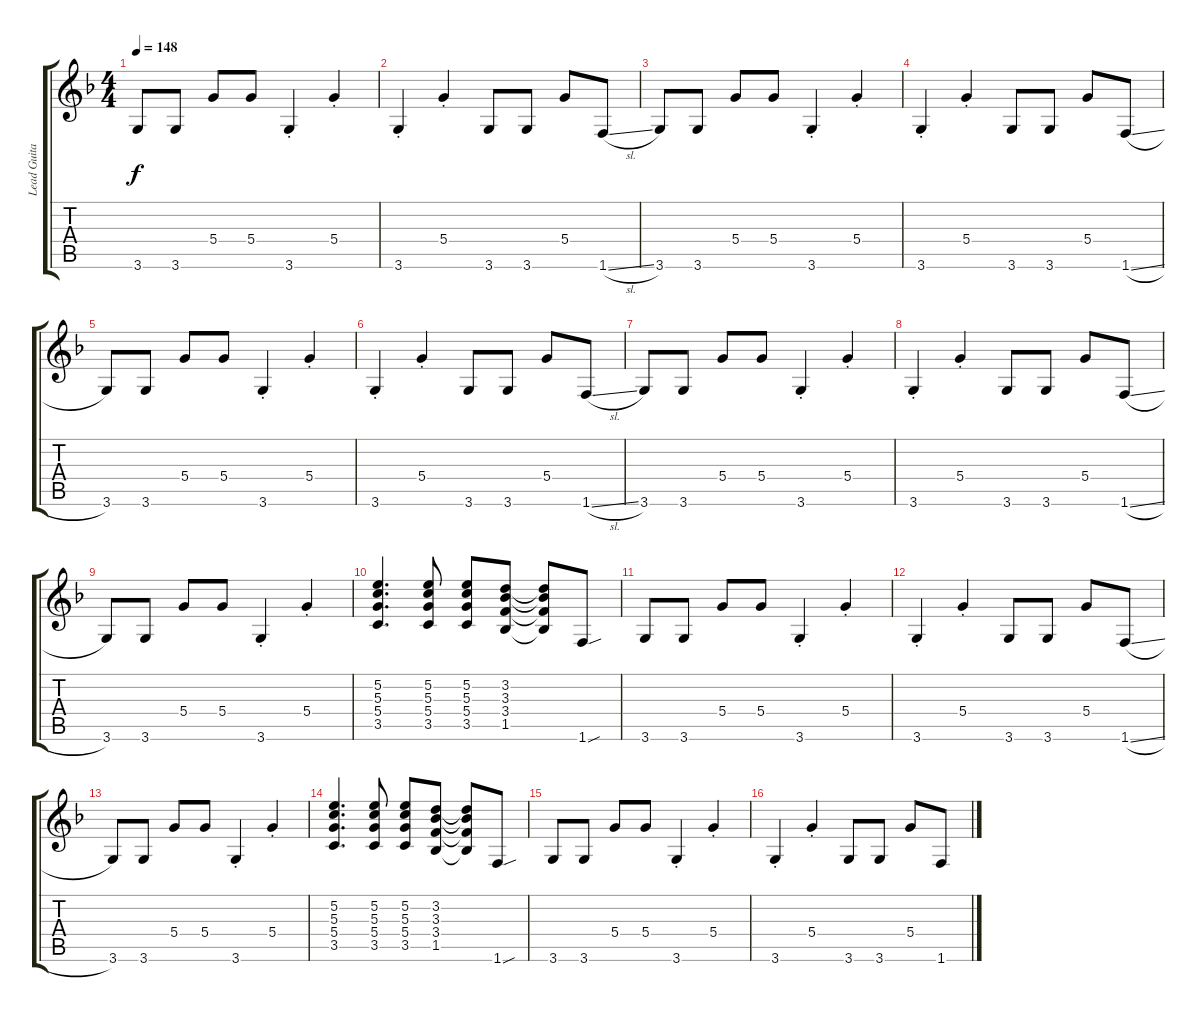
\track ("Lead Guitar" "Lead Guita") {instrument overdrivenguitar}
\staff {score tabs}
\tuning (E4 B3 G3 D3 A2 E2) {hide}
\ts (4 4)
\tempo 148
\clef g2
\ks f
3.6.8{dy f} 3.6.8 5.4.8 5.4.8 3.6{st}.4 5.4{st}.4 |
3.6{st}.4 5.4{st}.4 3.6.8 3.6.8 5.4.8 1.6{sl}.8 |
3.6.8 3.6.8 5.4.8 5.4.8 3.6{st}.4 5.4{st}.4 |
3.6{st}.4 5.4{st}.4 3.6.8 3.6.8 5.4.8 1.6{sl}.8 |
3.6.8 3.6.8 5.4.8 5.4.8 3.6{st}.4 5.4{st}.4 |
3.6{st}.4 5.4{st}.4 3.6.8 3.6.8 5.4.8 1.6{sl}.8 |
3.6.8 3.6.8 5.4.8 5.4.8 3.6{st}.4 5.4{st}.4 |
3.6{st}.4 5.4{st}.4 3.6.8 3.6.8 5.4.8 1.6{sl}.8 |
3.6.8 3.6.8 5.4.8 5.4.8 3.6{st}.4 5.4{st}.4 |
(5.2 5.3 5.4 3.5).4{d} (5.2 5.3 5.4 3.5).8 (5.2 5.3 5.4 3.5).8 (3.2 3.3 3.4 1.5).8 (3.2{t} 3.3{t} 3.4{t} 1.5{t}).8 1.6{sou}.8 |
3.6.8 3.6.8 5.4.8 5.4.8 3.6{st}.4 5.4{st}.4 |
3.6{st}.4 5.4{st}.4 3.6.8 3.6.8 5.4.8 1.6{sl}.8 |
3.6.8 3.6.8 5.4.8 5.4.8 3.6{st}.4 5.4{st}.4 |
(5.2 5.3 5.4 3.5).4{d} (5.2 5.3 5.4 3.5).8 (5.2 5.3 5.4 3.5).8 (3.2 3.3 3.4 1.5).8 (3.2{t} 3.3{t} 3.4{t} 1.5{t}).8 1.6{sou}.8 |
3.6.8 3.6.8 5.4.8 5.4.8 3.6{st}.4 5.4{st}.4 |
3.6{st}.4 5.4{st}.4 3.6.8 3.6.8 5.4.8 1.6{sl}.8
